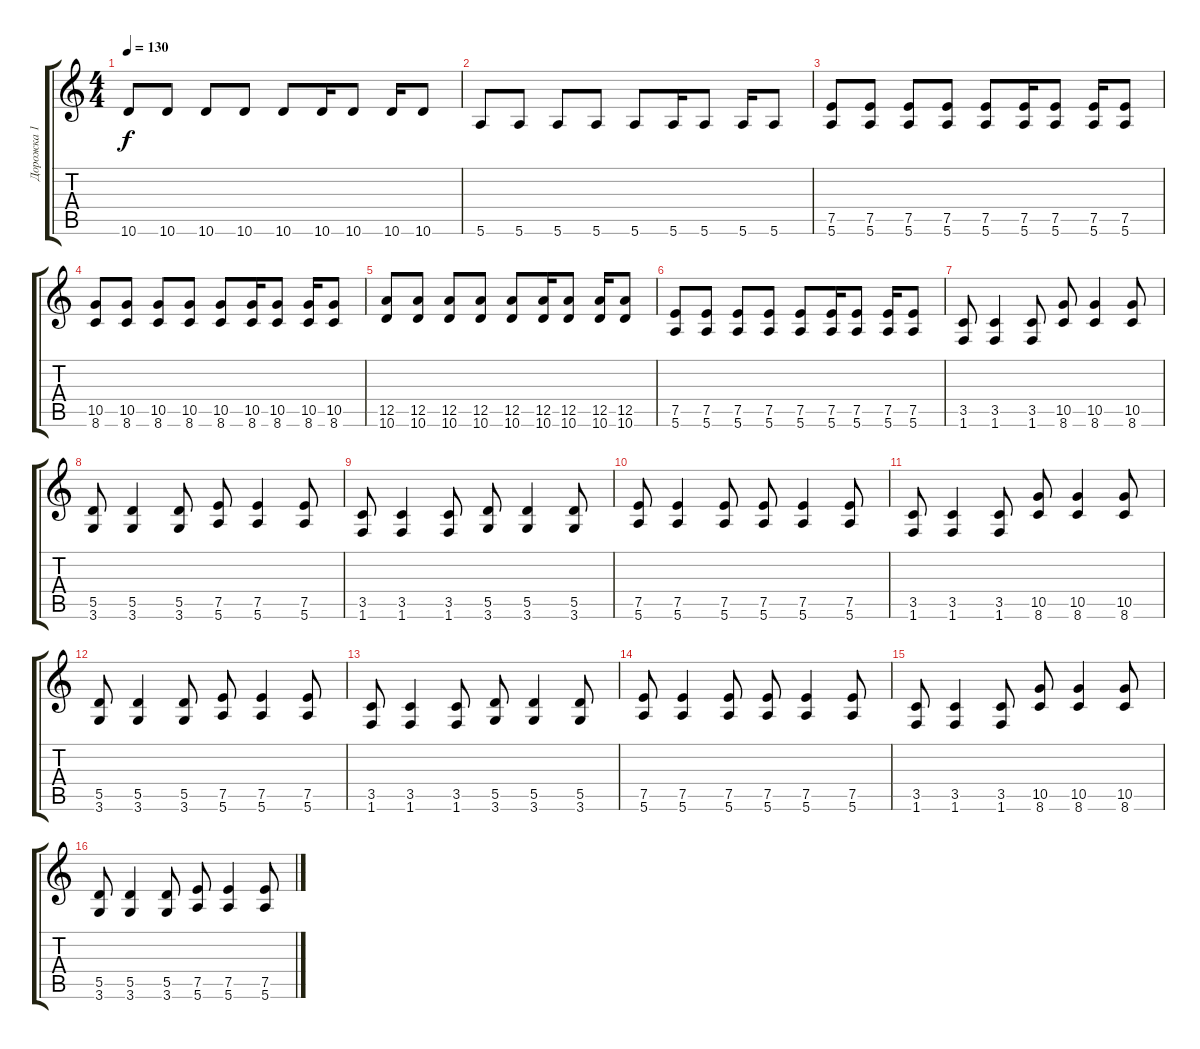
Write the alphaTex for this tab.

\track ("Дорожка 1" "Дорожка 1") {instrument distortionguitar}
\staff {score tabs}
\tuning (E4 B3 G3 D3 A2 E2) {hide}
\ts (4 4)
\tempo 130
\clef g2
\ks c
10.6.8{dy f} 10.6.8 10.6.8 10.6.8 10.6.8 10.6.16 10.6.8 10.6.16 10.6.8 |
5.6.8 5.6.8 5.6.8 5.6.8 5.6.8 5.6.16 5.6.8 5.6.16 5.6.8 |
(7.5 5.6).8 (7.5 5.6).8 (7.5 5.6).8 (7.5 5.6).8 (7.5 5.6).8 (7.5 5.6).16 (7.5 5.6).8 (7.5 5.6).16 (7.5 5.6).8 |
(10.5 8.6).8 (10.5 8.6).8 (10.5 8.6).8 (10.5 8.6).8 (10.5 8.6).8 (10.5 8.6).16 (10.5 8.6).8 (10.5 8.6).16 (10.5 8.6).8 |
(12.5 10.6).8 (12.5 10.6).8 (12.5 10.6).8 (12.5 10.6).8 (12.5 10.6).8 (12.5 10.6).16 (12.5 10.6).8 (12.5 10.6).16 (12.5 10.6).8 |
(7.5 5.6).8 (7.5 5.6).8 (7.5 5.6).8 (7.5 5.6).8 (7.5 5.6).8 (7.5 5.6).16 (7.5 5.6).8 (7.5 5.6).16 (7.5 5.6).8 |
(3.5 1.6).8 (3.5 1.6).4 (3.5 1.6).8 (10.5 8.6).8 (10.5 8.6).4 (10.5 8.6).8 |
(5.5 3.6).8 (5.5 3.6).4 (5.5 3.6).8 (7.5 5.6).8 (7.5 5.6).4 (7.5 5.6).8 |
(3.5 1.6).8 (3.5 1.6).4 (3.5 1.6).8 (5.5 3.6).8 (5.5 3.6).4 (5.5 3.6).8 |
(7.5 5.6).8 (7.5 5.6).4 (7.5 5.6).8 (7.5 5.6).8 (7.5 5.6).4 (7.5 5.6).8 |
(3.5 1.6).8 (3.5 1.6).4 (3.5 1.6).8 (10.5 8.6).8 (10.5 8.6).4 (10.5 8.6).8 |
(5.5 3.6).8 (5.5 3.6).4 (5.5 3.6).8 (7.5 5.6).8 (7.5 5.6).4 (7.5 5.6).8 |
(3.5 1.6).8 (3.5 1.6).4 (3.5 1.6).8 (5.5 3.6).8 (5.5 3.6).4 (5.5 3.6).8 |
(7.5 5.6).8 (7.5 5.6).4 (7.5 5.6).8 (7.5 5.6).8 (7.5 5.6).4 (7.5 5.6).8 |
(3.5 1.6).8 (3.5 1.6).4 (3.5 1.6).8 (10.5 8.6).8 (10.5 8.6).4 (10.5 8.6).8 |
(5.5 3.6).8 (5.5 3.6).4 (5.5 3.6).8 (7.5 5.6).8 (7.5 5.6).4 (7.5 5.6).8
